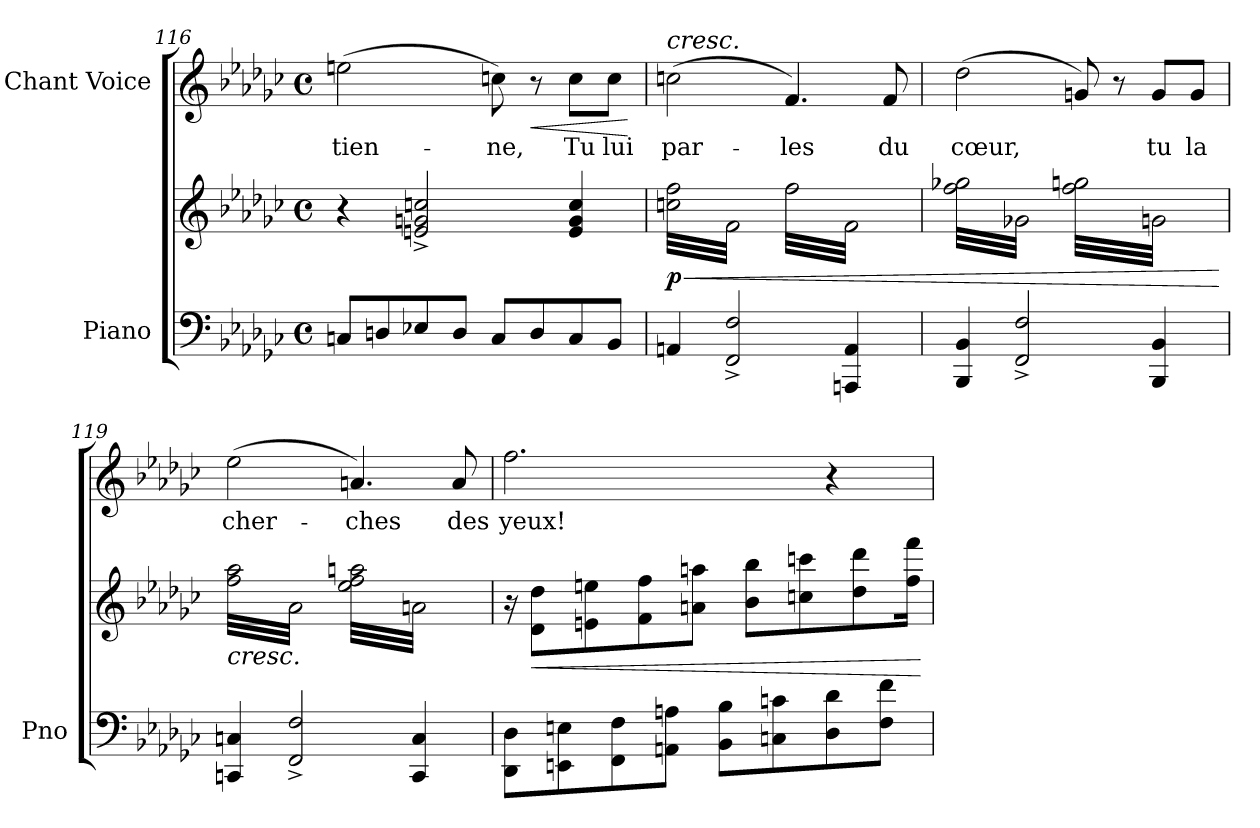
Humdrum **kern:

**kern	**kern	**dynam	**kern	**text	**dynam
*part2	*part2	*part2	*part1	*part1	*part1
*staff3	*staff2	*staff2/3	*staff1	*staff1	*staff1
*I"Piano	*	*	*I"Chant Voice	*	*
*I'Pno	*	*	*	*	*
*clefF4	*clefG2	*	*clefG2	*	*
*k[b-e-a-d-g-c-]	*k[b-e-a-d-g-c-]	*	*k[b-e-a-d-g-c-]	*	*
*M4/4	*M4/4	*	*M4/4	*	*
*met(c)	*met(c)	*	*met(c)	*	*
=116	=116	=116	=116	=116	=116
!	!	!	!	!LO:LY:b	!
8Cn/L	4r	.	(2een\	-tien-	.
8Dn/	.	.	.	.	.
8E-X/	2en/^ 2gn/^ 2ccn/^	.	.	.	.
8D/J	.	.	.	.	.
!	!	!	!	!LO:LY:b	!
8C/L	.	.	8ccn\)	-ne,	.
!	!	!	!	!	!LO:HP:b
8D/	.	.	8r	.	<
!	!	!	!	!LO:LY:b	!
8C/	4e/ 4g/ 4cc/	.	8cc\L	Tu	.
!	!	!	!	!LO:LY:b	!
8BB-/J	.	.	8cc\J	lui	.
.	.	.	.	.	[
=117	=117	=117	=117	=117	=117
!	!	!	!LO:TX:a:i:t=cresc.	!	!
!	!	!LO:HP:b	!	!LO:LY:b	!
!	!	!LO:DY:n=1:b	!	!	!
*	*tremolo	*	*	*	*
4AAn/	32ccn\ 32ff\LLL	< p	(2ccn\	par-	.
.	32f\	.	.	.	.
.	32ccn\ 32ff\	.	.	.	.
.	32f\	.	.	.	.
.	32ccn\ 32ff\	.	.	.	.
.	32f\	.	.	.	.
.	32ccn\ 32ff\	.	.	.	.
.	32f\	.	.	.	.
2FF/^> 2F/^>	32ccn\ 32ff\	.	.	.	.
.	32f\	.	.	.	.
.	32ccn\ 32ff\	.	.	.	.
.	32f\	.	.	.	.
.	32ccn\ 32ff\	.	.	.	.
.	32f\	.	.	.	.
.	32ccn\ 32ff\	.	.	.	.
.	32f\JJJ	.	.	.	.
!	!	!	!	!LO:LY:b	!
.	32ff\LLL	.	4.f/)	-les	.
.	32f\	.	.	.	.
.	32ff\	.	.	.	.
.	32f\	.	.	.	.
.	32ff\	.	.	.	.
.	32f\	.	.	.	.
.	32ff\	.	.	.	.
.	32f\	.	.	.	.
4AAAn/ 4AA/	32ff\	.	.	.	.
.	32f\	.	.	.	.
.	32ff\	.	.	.	.
.	32f\	.	.	.	.
!	!	!	!	!LO:LY:b	!
.	32ff\	.	8f/	du	.
.	32f\	.	.	.	.
.	32ff\	.	.	.	.
.	32f\JJJ	.	.	.	.
=118	=118	=118	=118	=118	=118
!	!	!	!	!LO:LY:b	!
4BBB-/ 4BB-/	32ff\ 32gg-X\LLL	.	(2dd-\	cœur,	.
.	32g-X\	.	.	.	.
.	32ff\ 32gg-X\	.	.	.	.
.	32g-X\	.	.	.	.
.	32ff\ 32gg-X\	.	.	.	.
.	32g-X\	.	.	.	.
.	32ff\ 32gg-X\	.	.	.	.
.	32g-X\	.	.	.	.
2FF/^> 2F/^>	32ff\ 32gg-X\	.	.	.	.
.	32g-X\	.	.	.	.
.	32ff\ 32gg-X\	.	.	.	.
.	32g-X\	.	.	.	.
.	32ff\ 32gg-X\	.	.	.	.
.	32g-X\	.	.	.	.
.	32ff\ 32gg-X\	.	.	.	.
.	32g-X\JJJ	.	.	.	.
.	32ff\ 32ggn\LLL	.	8gn/)	.	.
.	32gn\	.	.	.	.
.	32ff\ 32ggn\	.	.	.	.
.	32gn\	.	.	.	.
.	32ff\ 32ggn\	.	8r	.	.
.	32gn\	.	.	.	.
.	32ff\ 32ggn\	.	.	.	.
.	32gn\	.	.	.	.
!	!	!	!	!LO:LY:b	!
4BBB-/ 4BB-/	32ff\ 32ggn\	.	8g/L	tu	.
.	32gn\	.	.	.	.
.	32ff\ 32ggn\	.	.	.	.
.	32gn\	.	.	.	.
!	!	!	!	!LO:LY:b	!
.	32ff\ 32ggn\	.	8g/J	la	.
.	32gn\	.	.	.	.
.	32ff\ 32ggn\	.	.	.	.
.	32gn\JJJ	.	.	.	.
.	.	[	.	.	.
!!LO:LB:g=z
=119	=119	=119	=119	=119	=119
!	!LO:TX:b:i:t=cresc.	!	!	!	!
!	!	!	!	!LO:LY:b	!
4CCn/ 4Cn/	32ff\ 32aa-\LLL	.	(2ee-\	cher-	.
.	32a-\	.	.	.	.
.	32ff\ 32aa-\	.	.	.	.
.	32a-\	.	.	.	.
.	32ff\ 32aa-\	.	.	.	.
.	32a-\	.	.	.	.
.	32ff\ 32aa-\	.	.	.	.
.	32a-\	.	.	.	.
2FF/^> 2F/^>	32ff\ 32aa-\	.	.	.	.
.	32a-\	.	.	.	.
.	32ff\ 32aa-\	.	.	.	.
.	32a-\	.	.	.	.
.	32ff\ 32aa-\	.	.	.	.
.	32a-\	.	.	.	.
.	32ff\ 32aa-\	.	.	.	.
.	32a-\JJJ	.	.	.	.
!	!	!	!	!LO:LY:b	!
.	32ee-\ 32ff\ 32aan\LLL	.	4.an/)	-ches	.
.	32an\	.	.	.	.
.	32ee-\ 32ff\ 32aan\	.	.	.	.
.	32an\	.	.	.	.
.	32ee-\ 32ff\ 32aan\	.	.	.	.
.	32an\	.	.	.	.
.	32ee-\ 32ff\ 32aan\	.	.	.	.
.	32an\	.	.	.	.
4CC/ 4C/	32ee-\ 32ff\ 32aan\	.	.	.	.
.	32an\	.	.	.	.
.	32ee-\ 32ff\ 32aan\	.	.	.	.
.	32an\	.	.	.	.
!	!	!	!	!LO:LY:b	!
.	32ee-\ 32ff\ 32aan\	.	8a/	des	.
.	32an\	.	.	.	.
.	32ee-\ 32ff\ 32aan\	.	.	.	.
.	32an\JJJ	.	.	.	.
*	*Xtremolo	*	*	*	*
=120	=120	=120	=120	=120	=120
!	!	!	!	!LO:LY:b	!
8DD-\ 8D-\L	16r	.	2.ff\	yeux!	.
.	.	.	.	.	.
!	!	!LO:HP:b	!	!	!
.	8d-\ 8dd-\L	<	.	.	.
.	.	.	.	.	.
8EEn\ 8En\	.	.	.	.	.
.	.	.	.	.	.
.	8en\ 8een\	.	.	.	.
.	.	.	.	.	.
8FF\ 8F\	.	.	.	.	.
.	8f\ 8ff\	.	.	.	.
8AAn\ 8An\J	.	.	.	.	.
.	8an\ 8aan\J	.	.	.	.
8BB-\ 8B-\L	.	.	.	.	.
.	8b-\ 8bb-\L	.	.	.	.
8Cn\ 8cn\	.	.	.	.	.
.	8ccn\ 8cccn\	.	.	.	.
8D-\ 8d-\	.	.	4r	.	.
.	8dd-\ 8ddd-\	.	.	.	.
8F\ 8f\J	.	.	.	.	.
.	16ff\ 16fff\Jk	.	.	.	.
.	.	[	.	.	.
=	=	=	=	=	=
*-	*-	*-	*-	*-	*-
